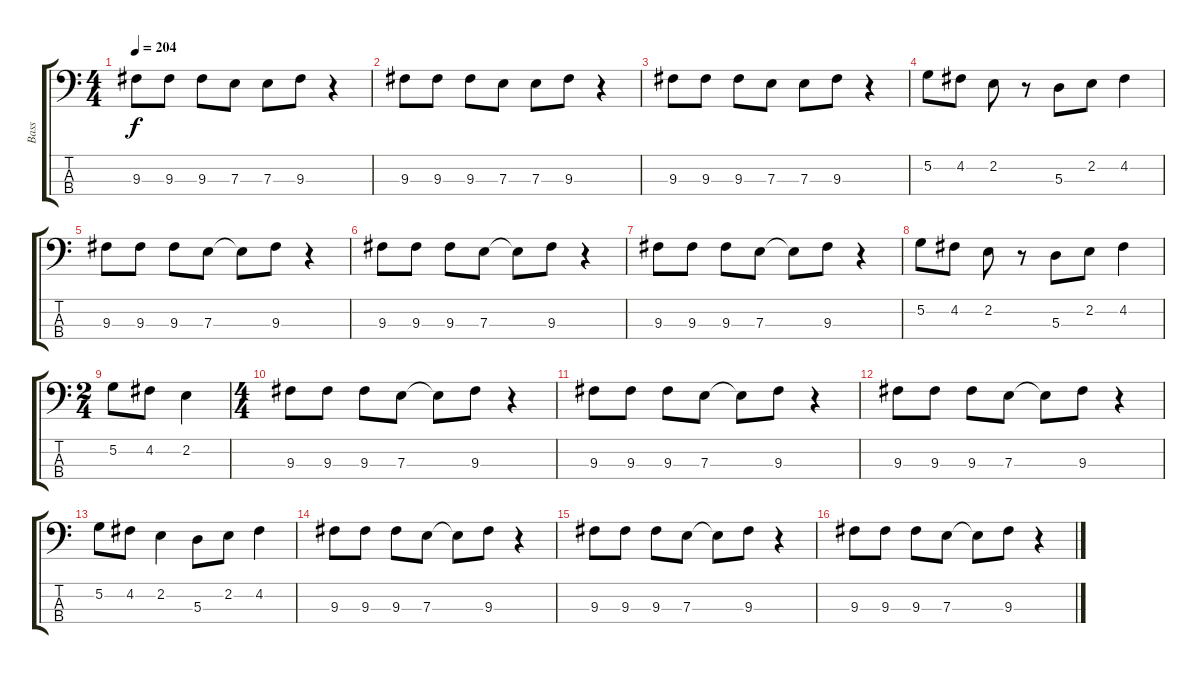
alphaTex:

\track ("Bass" "Bass") {instrument electricbasspick}
\staff {score tabs}
\tuning (G2 D2 A1 E1) {hide}
\ts (4 4)
\tempo 204
\clef f4
\ks c
9.3.8{dy f} 9.3.8 9.3.8 7.3.8 7.3.8 9.3.8 r.4 |
9.3.8 9.3.8 9.3.8 7.3.8 7.3.8 9.3.8 r.4 |
9.3.8 9.3.8 9.3.8 7.3.8 7.3.8 9.3.8 r.4 |
5.2.8 4.2.8 2.2.8 r.8 5.3.8 2.2.8 4.2.4 |
9.3.8 9.3.8 9.3.8 7.3.8 7.3{t}.8 9.3.8 r.4 |
9.3.8 9.3.8 9.3.8 7.3.8 7.3{t}.8 9.3.8 r.4 |
9.3.8 9.3.8 9.3.8 7.3.8 7.3{t}.8 9.3.8 r.4 |
5.2.8 4.2.8 2.2.8 r.8 5.3.8 2.2.8 4.2.4 |
\ts (2 4)
5.2.8 4.2.8 2.2.4 |
\ts (4 4)
9.3.8 9.3.8 9.3.8 7.3.8 7.3{t}.8 9.3.8 r.4 |
9.3.8 9.3.8 9.3.8 7.3.8 7.3{t}.8 9.3.8 r.4 |
9.3.8 9.3.8 9.3.8 7.3.8 7.3{t}.8 9.3.8 r.4 |
5.2.8 4.2.8 2.2.4 5.3.8 2.2.8 4.2.4 |
9.3.8 9.3.8 9.3.8 7.3.8 7.3{t}.8 9.3.8 r.4 |
9.3.8 9.3.8 9.3.8 7.3.8 7.3{t}.8 9.3.8 r.4 |
9.3.8 9.3.8 9.3.8 7.3.8 7.3{t}.8 9.3.8 r.4
